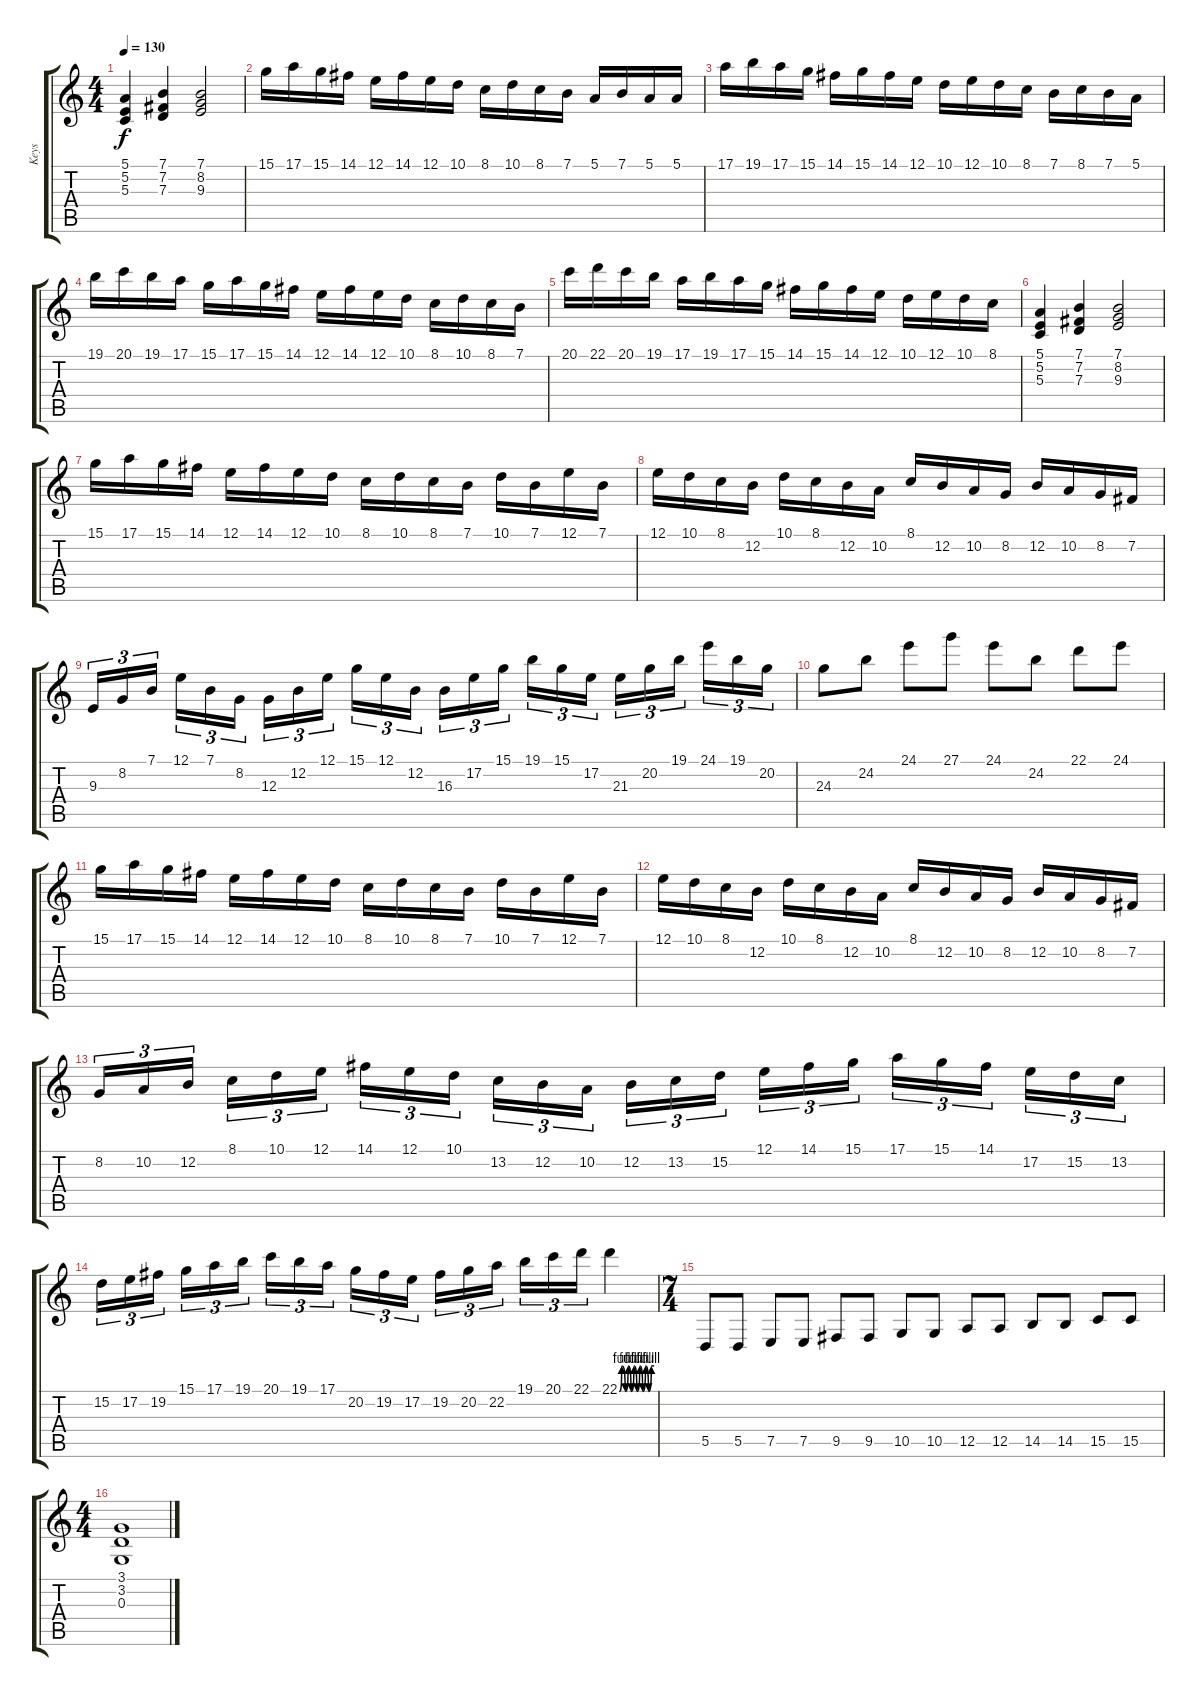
\track ("Keys" "Keys") {instrument orchestrahit}
\staff {score tabs}
\tuning (E4 B3 G3 D3 A2 E2) {hide}
\ts (4 4)
\tempo 130
\clef g2
\ks c
(5.1 5.2 5.3).4{dy f} (7.1 7.2 7.3).4 (7.1 8.2 9.3).2 |
15.1.16{volume 13} 17.1.16 15.1.16 14.1.16 12.1.16 14.1.16 12.1.16 10.1.16 8.1.16 10.1.16 8.1.16 7.1.16 5.1.16 7.1.16 5.1.16 5.1.16 |
17.1.16{volume 13} 19.1.16 17.1.16 15.1.16 14.1.16 15.1.16 14.1.16 12.1.16 10.1.16 12.1.16 10.1.16 8.1.16 7.1.16 8.1.16 7.1.16 5.1.16 |
19.1.16{volume 13} 20.1.16 19.1.16 17.1.16 15.1.16 17.1.16 15.1.16 14.1.16 12.1.16 14.1.16 12.1.16 10.1.16 8.1.16 10.1.16 8.1.16 7.1.16 |
20.1.16{volume 13} 22.1.16 20.1.16 19.1.16 17.1.16 19.1.16 17.1.16 15.1.16 14.1.16 15.1.16 14.1.16 12.1.16 10.1.16 12.1.16 10.1.16 8.1.16 |
(5.1 5.2 5.3).4 (7.1 7.2 7.3).4 (7.1 8.2 9.3).2 |
15.1.16{volume 12 instrument acousticgrandpiano} 17.1.16 15.1.16 14.1.16 12.1.16 14.1.16 12.1.16 10.1.16 8.1.16 10.1.16 8.1.16 7.1.16 10.1.16 7.1.16 12.1.16 7.1.16 |
12.1.16 10.1.16 8.1.16 12.2.16 10.1.16 8.1.16 12.2.16 10.2.16 8.1.16 12.2.16 10.2.16 8.2.16 12.2.16 10.2.16 8.2.16 7.2.16 |
9.3.16{tu (3 2)} 8.2.16{tu (3 2)} 7.1.16{tu (3 2)} 12.1.16{tu (3 2)} 7.1.16{tu (3 2)} 8.2.16{tu (3 2)} 12.3.16{tu (3 2)} 12.2.16{tu (3 2)} 12.1.16{tu (3 2)} 15.1.16{tu (3 2)} 12.1.16{tu (3 2)} 12.2.16{tu (3 2)} 16.3.16{tu (3 2)} 17.2.16{tu (3 2)} 15.1.16{tu (3 2)} 19.1.16{tu (3 2)} 15.1.16{tu (3 2)} 17.2.16{tu (3 2)} 21.3.16{tu (3 2)} 20.2.16{tu (3 2)} 19.1.16{tu (3 2)} 24.1.16{tu (3 2)} 19.1.16{tu (3 2)} 20.2.16{tu (3 2)} |
24.3.8 24.2.8 24.1.8 27.1.8 24.1.8 24.2.8 22.1.8 24.1.8 |
15.1.16{volume 12 instrument acousticgrandpiano} 17.1.16 15.1.16 14.1.16 12.1.16 14.1.16 12.1.16 10.1.16 8.1.16 10.1.16 8.1.16 7.1.16 10.1.16 7.1.16 12.1.16 7.1.16 |
12.1.16 10.1.16 8.1.16 12.2.16 10.1.16 8.1.16 12.2.16 10.2.16 8.1.16 12.2.16 10.2.16 8.2.16 12.2.16 10.2.16 8.2.16 7.2.16 |
8.2.16{tu (3 2)} 10.2.16{tu (3 2)} 12.2.16{tu (3 2)} 8.1.16{tu (3 2)} 10.1.16{tu (3 2)} 12.1.16{tu (3 2)} 14.1.16{tu (3 2)} 12.1.16{tu (3 2)} 10.1.16{tu (3 2)} 13.2.16{tu (3 2)} 12.2.16{tu (3 2)} 10.2.16{tu (3 2)} 12.2.16{tu (3 2)} 13.2.16{tu (3 2)} 15.2.16{tu (3 2)} 12.1.16{tu (3 2)} 14.1.16{tu (3 2)} 15.1.16{tu (3 2)} 17.1.16{tu (3 2)} 15.1.16{tu (3 2)} 14.1.16{tu (3 2)} 17.2.16{tu (3 2)} 15.2.16{tu (3 2)} 13.2.16{tu (3 2)} |
15.2.16{tu (3 2)} 17.2.16{tu (3 2)} 19.2.16{tu (3 2)} 15.1.16{tu (3 2)} 17.1.16{tu (3 2)} 19.1.16{tu (3 2)} 20.1.16{tu (3 2)} 19.1.16{tu (3 2)} 17.1.16{tu (3 2)} 20.2.16{tu (3 2)} 19.2.16{tu (3 2)} 17.2.16{tu (3 2)} 19.2.16{tu (3 2)} 20.2.16{tu (3 2)} 22.2.16{tu (3 2)} 19.1.16{tu (3 2)} 20.1.16{tu (3 2)} 22.1.16{tu (3 2)} 22.1{be (custom 0 0 4 4 10 0 15 4 20 0 25 4 30 0 35 4 40 0 45 4 50 0 55 4 60 4)}.4 |
\ts (7 4)
5.5.8 5.5.8 7.5.8 7.5.8 9.5.8 9.5.8 10.5.8 10.5.8 12.5.8 12.5.8 14.5.8 14.5.8 15.5.8 15.5.8 |
\ts (4 4)
(3.1 3.2 0.3).1
